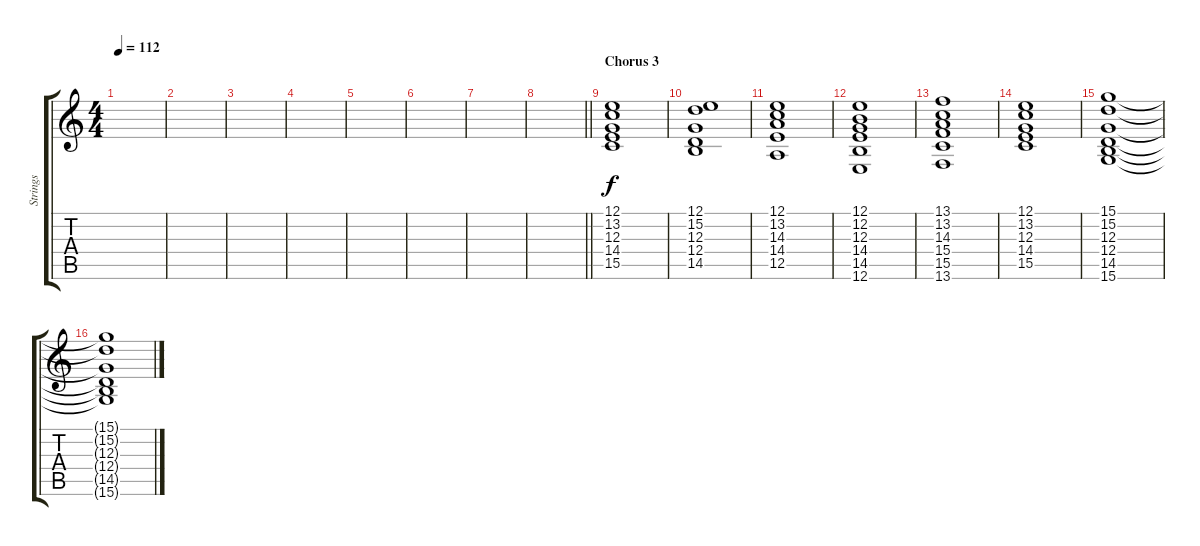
\track ("Strings" "Strings") {instrument pad8sweep}
\staff {score tabs}
\tuning (E4 B3 G3 D3 A2 E2) {hide}
\ts (4 4)
\tempo 112
\clef g2
\ks c
|
|
|
|
|
|
|
\barLineRight lightlight
|
\section ("" "Chorus 3")
(12.1 13.2 12.3 14.4 15.5).1{dy f} |
(12.1 15.2 12.3 12.4 14.5).1 |
(12.1 13.2 14.3 14.4 12.5).1 |
(12.1 12.2 12.3 14.4 14.5 12.6).1 |
(13.1 13.2 14.3 15.4 15.5 13.6).1 |
(12.1 13.2 12.3 14.4 15.5).1 |
(15.1 15.2 12.3 12.4 14.5 15.6).1 |
(15.1{t} 15.2{t} 12.3{t} 12.4{t} 14.5{t} 15.6{t}).1
